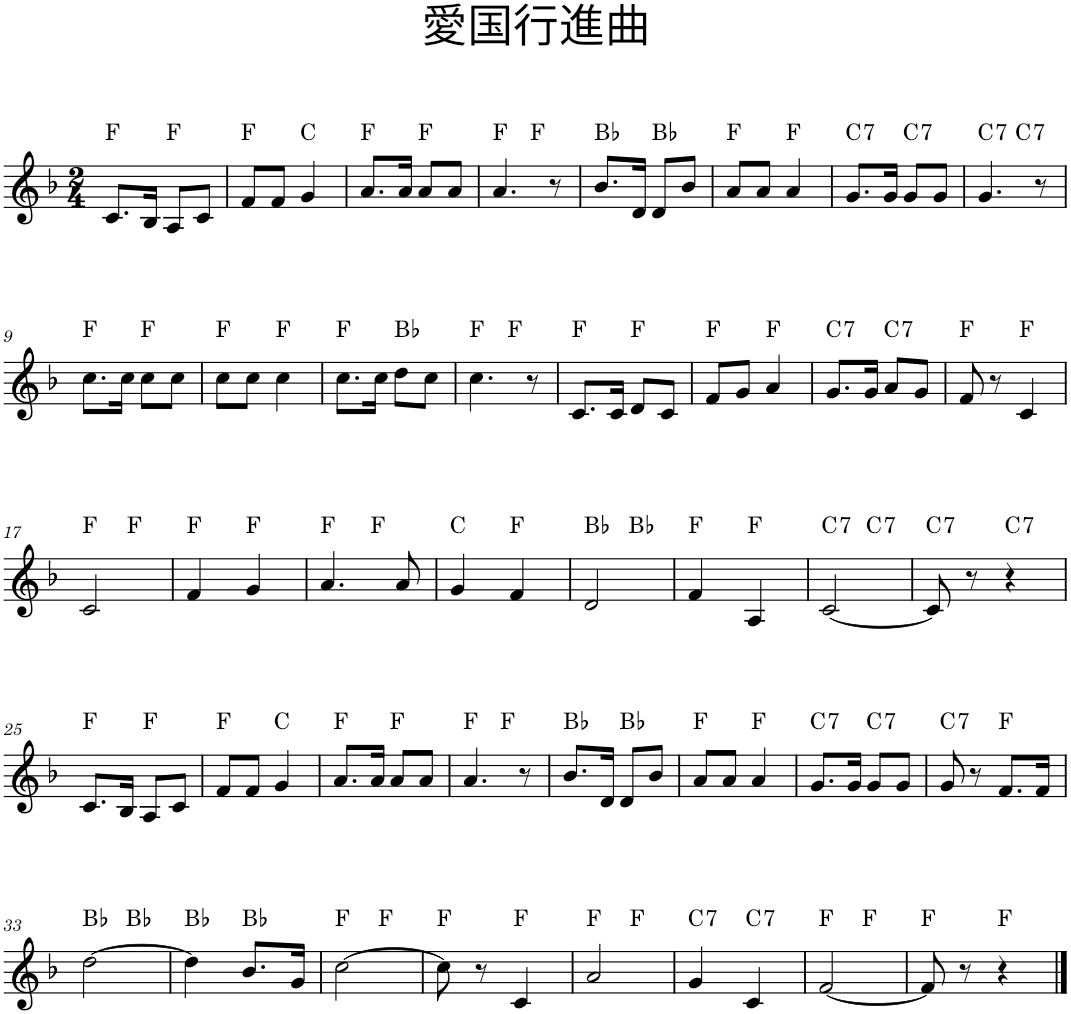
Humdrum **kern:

**kern	**harte
*part1	*part1
*staff1	*
*I"Piano	*
*I'Pno.	*
*clefG2	*
*k[b-]	*
*M2/4	*
=1	=1
8.c/L	F:maj
16B-/Jk	.
8A/L	F:maj
8c/J	.
=2	=2
8f/L	F:maj
8f/J	.
4g/	C:maj
=3	=3
8.a/L	F:maj
16a/Jk	.
8a/L	F:maj
8a/J	.
=4	=4
*^	*
4.a/	4ryy	F:maj
.	4ryy	F:maj
8r	.	.
*v	*v	*
=5	=5
8.b-/L	Bb:maj
16d/Jk	.
8d/L	Bb:maj
8b-/J	.
=6	=6
8a/L	F:maj
8a/J	.
4a/	F:maj
=7	=7
!	!LO:H:kt=7
8.g/L	C:7
16g/Jk	.
!	!LO:H:kt=7
8g/L	C:7
8g/J	.
=8	=8
!	!LO:H:kt=7
*^	*
4.g/	4ryy	C:7
!	!	!LO:H:kt=7
.	4ryy	C:7
8r	.	.
*v	*v	*
!!LO:LB:g=z
=9	=9
8.cc\L	F:maj
16cc\Jk	.
8cc\L	F:maj
8cc\J	.
=10	=10
8cc\L	F:maj
8cc\J	.
4cc\	F:maj
=11	=11
8.cc\L	F:maj
16cc\Jk	.
8dd\L	Bb:maj
8cc\J	.
=12	=12
*^	*
4.cc\	4ryy	F:maj
.	4ryy	F:maj
8r	.	.
*v	*v	*
=13	=13
8.c/L	F:maj
16c/Jk	.
8d/L	F:maj
8c/J	.
=14	=14
8f/L	F:maj
8g/J	.
4a/	F:maj
=15	=15
!	!LO:H:kt=7
8.g/L	C:7
16g/Jk	.
!	!LO:H:kt=7
8a/L	C:7
8g/J	.
=16	=16
8f/	F:maj
8r	.
4c/	F:maj
!!LO:LB:g=z
=17	=17
*^	*
2c/	4ryy	F:maj
.	4ryy	F:maj
*v	*v	*
=18	=18
4f/	F:maj
4g/	F:maj
=19	=19
*^	*
4.a/	4ryy	F:maj
.	4ryy	F:maj
8a/	.	.
*v	*v	*
=20	=20
4g/	C:maj
4f/	F:maj
=21	=21
*^	*
2d/	4ryy	Bb:maj
.	4ryy	Bb:maj
*v	*v	*
=22	=22
4f/	F:maj
4A/	F:maj
=23	=23
!	!LO:H:kt=7
*^	*
[<2c/	4ryy	C:7
!	!	!LO:H:kt=7
.	4ryy	C:7
=24	=24	=24
!	!	!LO:H:kt=7
*v	*v	*
8c/]	C:7
8r	.
!	!LO:H:kt=7
4r	C:7
!!LO:LB:g=z
=25	=25
8.c/L	F:maj
16B-/Jk	.
8A/L	F:maj
8c/J	.
=26	=26
8f/L	F:maj
8f/J	.
4g/	C:maj
=27	=27
8.a/L	F:maj
16a/Jk	.
8a/L	F:maj
8a/J	.
=28	=28
*^	*
4.a/	4ryy	F:maj
.	4ryy	F:maj
8r	.	.
*v	*v	*
=29	=29
8.b-/L	Bb:maj
16d/Jk	.
8d/L	Bb:maj
8b-/J	.
=30	=30
8a/L	F:maj
8a/J	.
4a/	F:maj
=31	=31
!	!LO:H:kt=7
8.g/L	C:7
16g/Jk	.
!	!LO:H:kt=7
8g/L	C:7
8g/J	.
=32	=32
!	!LO:H:kt=7
8g/	C:7
8r	.
8.f/L	F:maj
16f/Jk	.
!!LO:LB:g=z
=33	=33
*^	*
[>2dd\	4ryy	Bb:maj
.	4ryy	Bb:maj
*v	*v	*
=34	=34
4dd\]	Bb:maj
8.b-/L	Bb:maj
16g/Jk	.
=35	=35
*^	*
[>2cc\	4ryy	F:maj
.	4ryy	F:maj
*v	*v	*
=36	=36
8cc\]	F:maj
8r	.
4c/	F:maj
=37	=37
*^	*
2a/	4ryy	F:maj
.	4ryy	F:maj
=38	=38	=38
!	!	!LO:H:kt=7
*v	*v	*
4g/	C:7
!	!LO:H:kt=7
4c/	C:7
=39	=39
*^	*
[<2f/	4ryy	F:maj
.	4ryy	F:maj
*v	*v	*
=40	=40
8f/]	F:maj
8r	.
4r	F:maj
==	==
*-	*-
